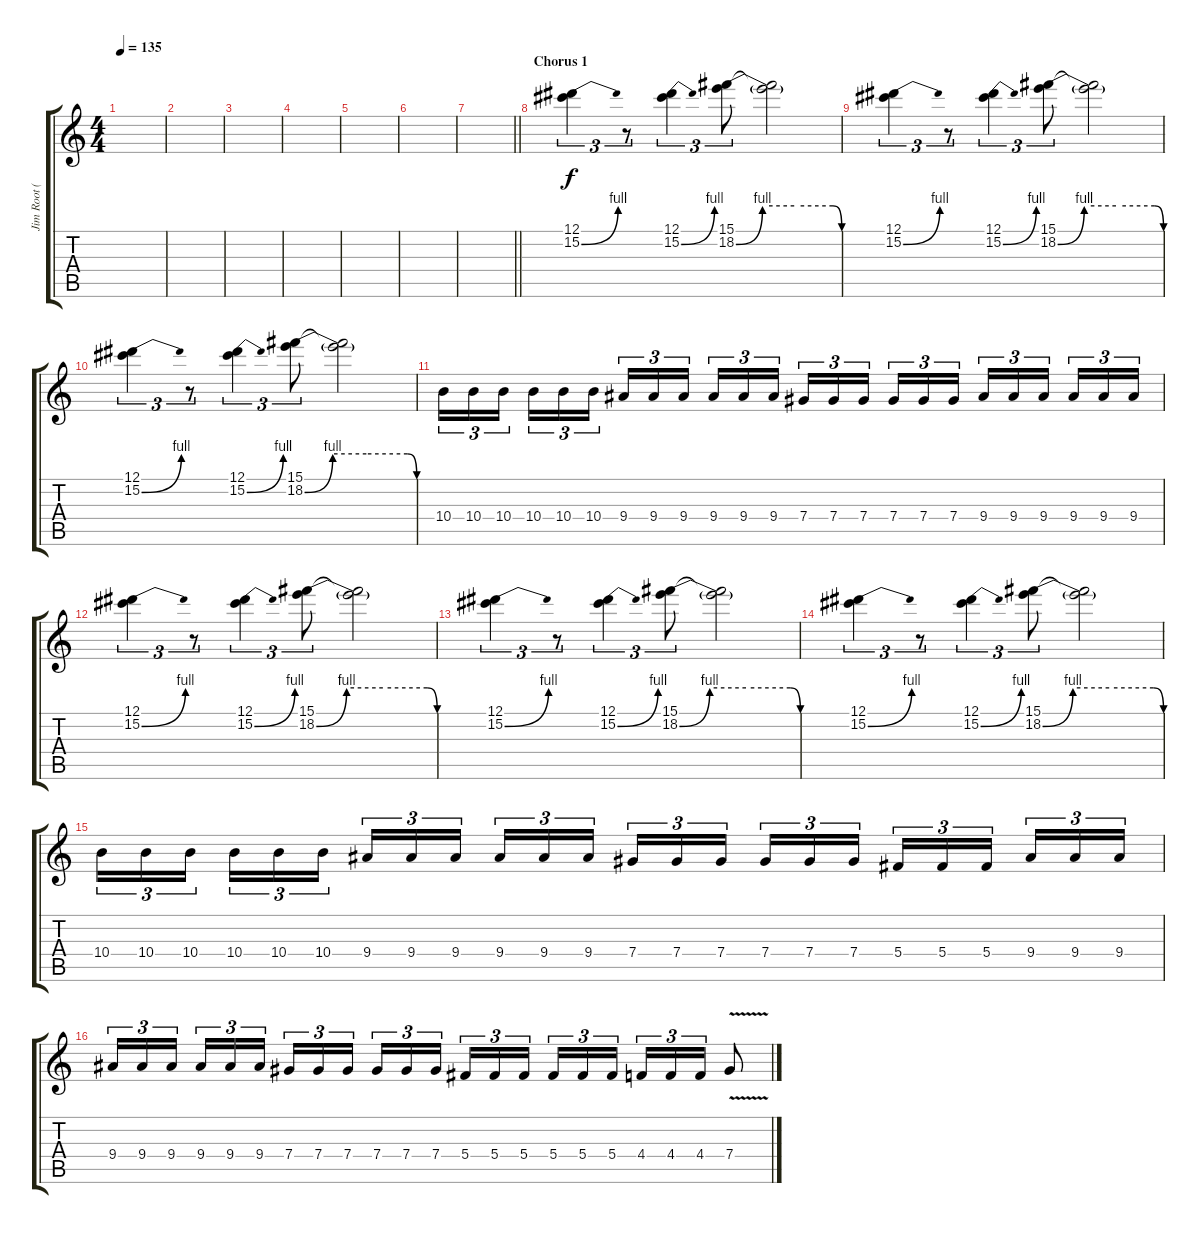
\track ("Jim Root (Solo)" "Jim Root (") {instrument overdrivenguitar}
\staff {score tabs}
\tuning (Eb4 Bb3 Gb3 Db3 Ab2 Eb2) {hide}
\ts (4 4)
\tempo 135
\clef g2
\ks c
|
|
|
|
|
|
\barLineRight lightlight
|
\section ("" "Chorus 1")
(12.1 15.2{be (bend 0 0 60 4)}).4{tu (3 2) volume 6 instrument overdrivenguitar} r.8{tu (3 2)} (12.1 15.2{be (bend 0 0 60 4)}).4{tu (3 2)} (15.1 18.2{be (custom 0 0 15 4 33 4 55 4 60 0)}).8{tu (3 2)} (15.1{t} 18.2{t}).2 |
(12.1 15.2{be (bend 0 0 60 4)}).4{tu (3 2)} r.8{tu (3 2)} (12.1 15.2{be (bend 0 0 60 4)}).4{tu (3 2)} (15.1 18.2{be (custom 0 0 15 4 33 4 55 4 60 0)}).8{tu (3 2)} (15.1{t} 18.2{t}).2 |
(12.1 15.2{be (bend 0 0 60 4)}).4{tu (3 2)} r.8{tu (3 2)} (12.1 15.2{be (bend 0 0 60 4)}).4{tu (3 2)} (15.1 18.2{be (custom 0 0 15 4 33 4 55 4 60 0)}).8{tu (3 2)} (15.1{t} 18.2{t}).2 |
10.4.16{tu (3 2) volume 11} 10.4.16{tu (3 2)} 10.4.16{tu (3 2) beam splitsecondary} 10.4.16{tu (3 2)} 10.4.16{tu (3 2)} 10.4.16{tu (3 2)} 9.4.16{tu (3 2)} 9.4.16{tu (3 2)} 9.4.16{tu (3 2) beam splitsecondary} 9.4.16{tu (3 2)} 9.4.16{tu (3 2)} 9.4.16{tu (3 2)} 7.4.16{tu (3 2)} 7.4.16{tu (3 2)} 7.4.16{tu (3 2) beam splitsecondary} 7.4.16{tu (3 2)} 7.4.16{tu (3 2)} 7.4.16{tu (3 2)} 9.4.16{tu (3 2)} 9.4.16{tu (3 2)} 9.4.16{tu (3 2) beam splitsecondary} 9.4.16{tu (3 2)} 9.4.16{tu (3 2)} 9.4.16{tu (3 2)} |
(12.1 15.2{be (bend 0 0 60 4)}).4{tu (3 2) volume 6 instrument overdrivenguitar} r.8{tu (3 2)} (12.1 15.2{be (bend 0 0 60 4)}).4{tu (3 2)} (15.1 18.2{be (custom 0 0 15 4 33 4 55 4 60 0)}).8{tu (3 2)} (15.1{t} 18.2{t}).2 |
(12.1 15.2{be (bend 0 0 60 4)}).4{tu (3 2)} r.8{tu (3 2)} (12.1 15.2{be (bend 0 0 60 4)}).4{tu (3 2)} (15.1 18.2{be (custom 0 0 15 4 33 4 55 4 60 0)}).8{tu (3 2)} (15.1{t} 18.2{t}).2 |
(12.1 15.2{be (bend 0 0 60 4)}).4{tu (3 2)} r.8{tu (3 2)} (12.1 15.2{be (bend 0 0 60 4)}).4{tu (3 2)} (15.1 18.2{be (custom 0 0 15 4 33 4 55 4 60 0)}).8{tu (3 2)} (15.1{t} 18.2{t}).2 |
10.4.16{tu (3 2) volume 11} 10.4.16{tu (3 2)} 10.4.16{tu (3 2) beam splitsecondary} 10.4.16{tu (3 2)} 10.4.16{tu (3 2)} 10.4.16{tu (3 2)} 9.4.16{tu (3 2)} 9.4.16{tu (3 2)} 9.4.16{tu (3 2) beam splitsecondary} 9.4.16{tu (3 2)} 9.4.16{tu (3 2)} 9.4.16{tu (3 2)} 7.4.16{tu (3 2)} 7.4.16{tu (3 2)} 7.4.16{tu (3 2) beam splitsecondary} 7.4.16{tu (3 2)} 7.4.16{tu (3 2)} 7.4.16{tu (3 2)} 5.4.16{tu (3 2)} 5.4.16{tu (3 2)} 5.4.16{tu (3 2) beam splitsecondary} 9.4.16{tu (3 2)} 9.4.16{tu (3 2)} 9.4.16{tu (3 2)} |
9.4.16{tu (3 2)} 9.4.16{tu (3 2)} 9.4.16{tu (3 2) beam splitsecondary} 9.4.16{tu (3 2)} 9.4.16{tu (3 2)} 9.4.16{tu (3 2)} 7.4.16{tu (3 2)} 7.4.16{tu (3 2)} 7.4.16{tu (3 2) beam splitsecondary} 7.4.16{tu (3 2)} 7.4.16{tu (3 2)} 7.4.16{tu (3 2)} 5.4.16{tu (3 2)} 5.4.16{tu (3 2)} 5.4.16{tu (3 2) beam splitsecondary} 5.4.16{tu (3 2)} 5.4.16{tu (3 2)} 5.4.16{tu (3 2)} 4.4.16{tu (3 2)} 4.4.16{tu (3 2)} 4.4.16{tu (3 2)} 7.4{v}.8
